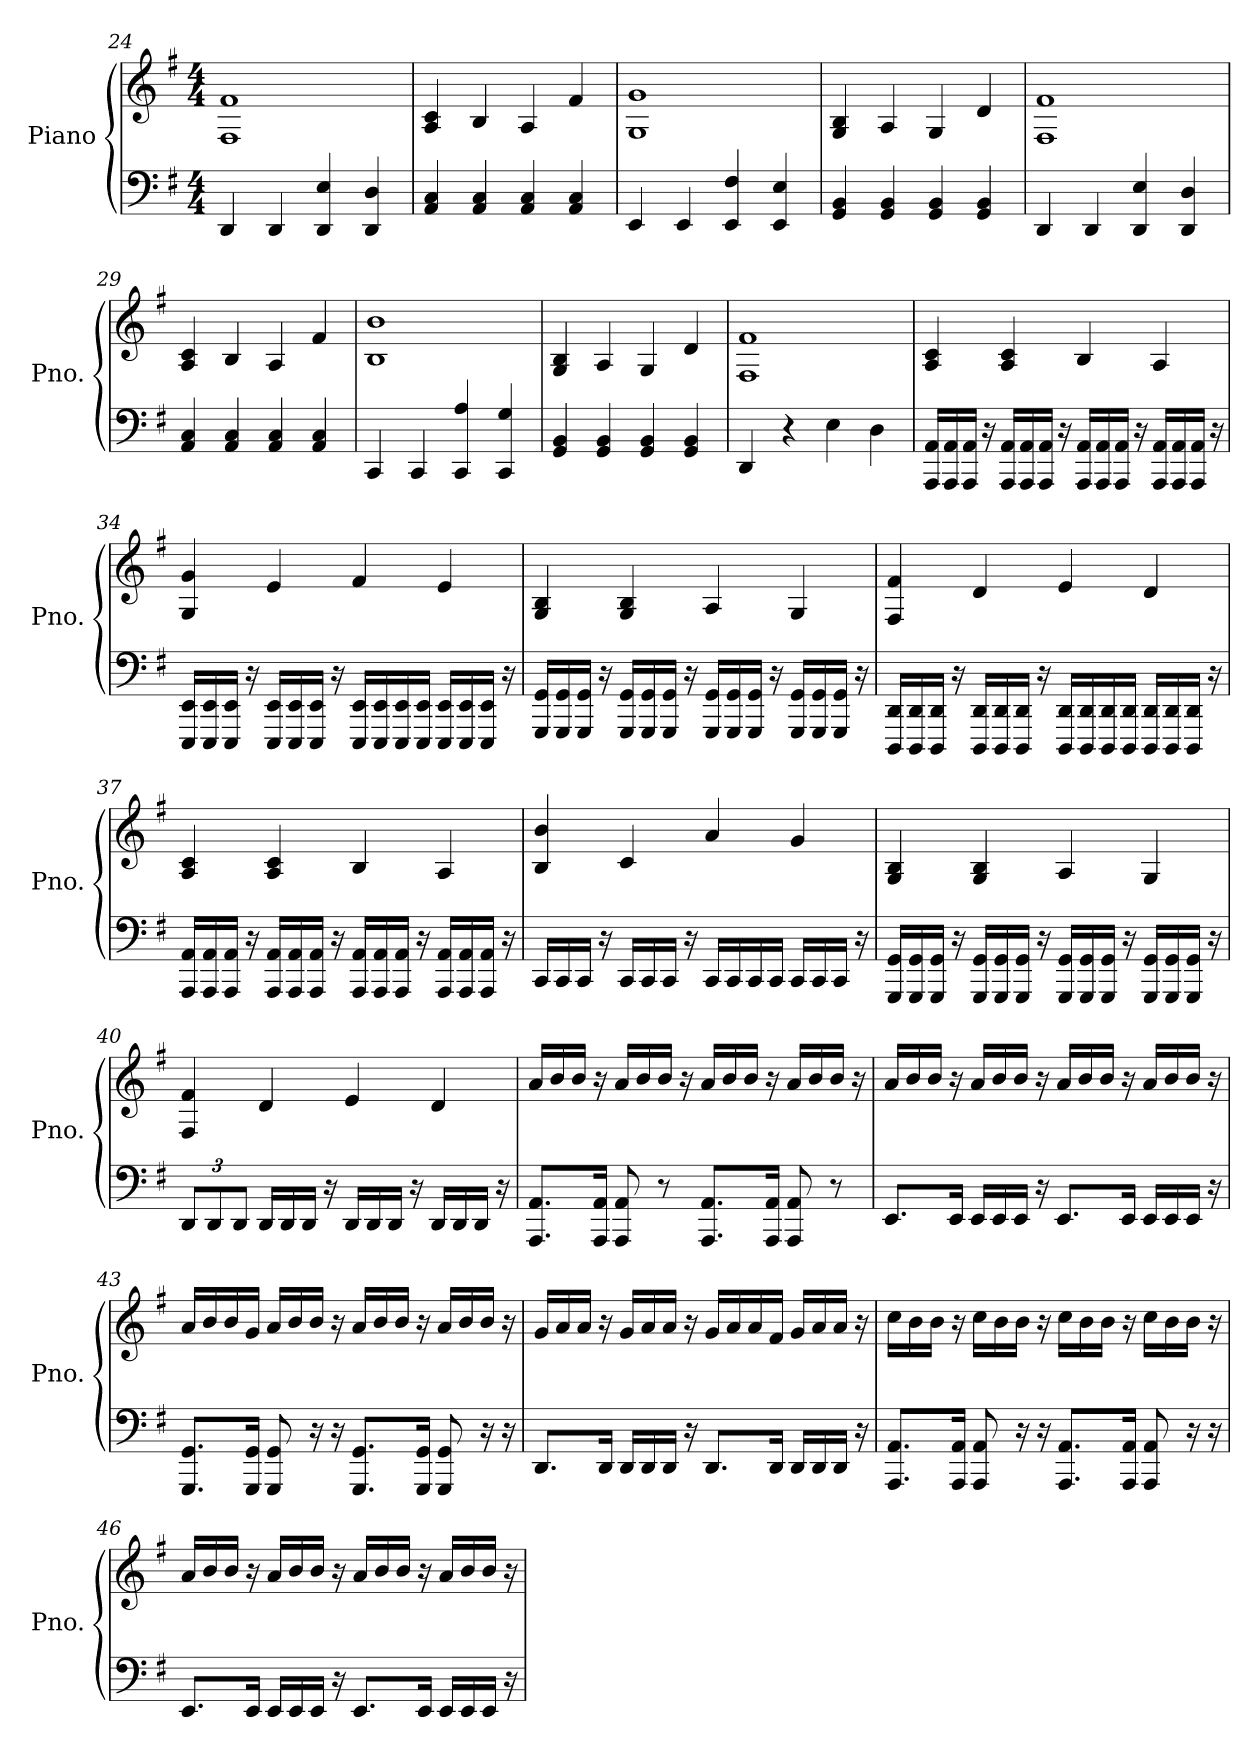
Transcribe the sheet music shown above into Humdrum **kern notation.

**kern	**kern	**dynam
*part1	*part1	*part1
*staff2	*staff1	*staff1/2
*I"Piano	*	*
*I'Pno.	*	*
*clefF4	*clefG2	*
*k[f#]	*k[f#]	*
*M4/4	*M4/4	*
=24	=24	=24
4DD/	1F# 1f#	.
4DD/	.	.
4DD/ 4E/	.	.
4DD/ 4D/	.	.
!!LO:LB:g=z
=25	=25	=25
4AA/ 4C/	4A/ 4c/	.
4AA/ 4C/	4B/	.
4AA/ 4C/	4A/	.
4AA/ 4C/	4f#/	.
=26	=26	=26
4EE/	1G 1g	.
4EE/	.	.
4EE/ 4F#/	.	.
4EE/ 4E/	.	.
=27	=27	=27
4GG/ 4BB/	4G/ 4B/	.
4GG/ 4BB/	4A/	.
4GG/ 4BB/	4G/	.
4GG/ 4BB/	4d/	.
=28	=28	=28
4DD/	1F# 1f#	.
4DD/	.	.
4DD/ 4E/	.	.
4DD/ 4D/	.	.
=29	=29	=29
4AA/ 4C/	4A/ 4c/	.
4AA/ 4C/	4B/	.
4AA/ 4C/	4A/	.
4AA/ 4C/	4f#/	.
=30	=30	=30
4CC/	1B 1b	.
4CC/	.	.
4CC/ 4A/	.	.
4CC/ 4G/	.	.
=31	=31	=31
4GG/ 4BB/	4G/ 4B/	.
4GG/ 4BB/	4A/	.
4GG/ 4BB/	4G/	.
4GG/ 4BB/	4d/	.
=32	=32	=32
4DD/	1F# 1f#	.
4r	.	.
4E\	.	.
4D\	.	.
!!LO:LB:g=z
=33	=33	=33
!	!	!LO:DY:b=2
!	!	!LO:DY:n=1:b
!	!	!LO:DY:n=2:b
16AAA/ 16AA/LL	4A/ 4c/	mf f f
16AAA/ 16AA/	.	.
16AAA/ 16AA/JJ	.	.
16r	.	.
16AAA/ 16AA/LL	4A/ 4c/	.
16AAA/ 16AA/	.	.
16AAA/ 16AA/JJ	.	.
16r	.	.
16AAA/ 16AA/LL	4B/	.
16AAA/ 16AA/	.	.
16AAA/ 16AA/JJ	.	.
16r	.	.
16AAA/ 16AA/LL	4A/	.
16AAA/ 16AA/	.	.
16AAA/ 16AA/JJ	.	.
16r	.	.
=34	=34	=34
16EEE/ 16EE/LL	4G/ 4g/	.
16EEE/ 16EE/	.	.
16EEE/ 16EE/JJ	.	.
16r	.	.
16EEE/ 16EE/LL	4e/	.
16EEE/ 16EE/	.	.
16EEE/ 16EE/JJ	.	.
16r	.	.
16EEE/ 16EE/LL	4f#/	.
16EEE/ 16EE/	.	.
16EEE/ 16EE/	.	.
16EEE/ 16EE/JJ	.	.
16EEE/ 16EE/LL	4e/	.
16EEE/ 16EE/	.	.
16EEE/ 16EE/JJ	.	.
16r	.	.
!!LO:LB:g=z
=35	=35	=35
16GGG/ 16GG/LL	4G/ 4B/	.
16GGG/ 16GG/	.	.
16GGG/ 16GG/JJ	.	.
16r	.	.
16GGG/ 16GG/LL	4G/ 4B/	.
16GGG/ 16GG/	.	.
16GGG/ 16GG/JJ	.	.
16r	.	.
16GGG/ 16GG/LL	4A/	.
16GGG/ 16GG/	.	.
16GGG/ 16GG/JJ	.	.
16r	.	.
16GGG/ 16GG/LL	4G/	.
16GGG/ 16GG/	.	.
16GGG/ 16GG/JJ	.	.
16r	.	.
=36	=36	=36
16DDD/ 16DD/LL	4F#/ 4f#/	.
16DDD/ 16DD/	.	.
16DDD/ 16DD/JJ	.	.
16r	.	.
16DDD/ 16DD/LL	4d/	.
16DDD/ 16DD/	.	.
16DDD/ 16DD/JJ	.	.
16r	.	.
16DDD/ 16DD/LL	4e/	.
16DDD/ 16DD/	.	.
16DDD/ 16DD/	.	.
16DDD/ 16DD/JJ	.	.
16DDD/ 16DD/LL	4d/	.
16DDD/ 16DD/	.	.
16DDD/ 16DD/JJ	.	.
16r	.	.
!!LO:LB:g=z
=37	=37	=37
16AAA/ 16AA/LL	4A/ 4c/	.
16AAA/ 16AA/	.	.
16AAA/ 16AA/JJ	.	.
16r	.	.
16AAA/ 16AA/LL	4A/ 4c/	.
16AAA/ 16AA/	.	.
16AAA/ 16AA/JJ	.	.
16r	.	.
16AAA/ 16AA/LL	4B/	.
16AAA/ 16AA/	.	.
16AAA/ 16AA/JJ	.	.
16r	.	.
16AAA/ 16AA/LL	4A/	.
16AAA/ 16AA/	.	.
16AAA/ 16AA/JJ	.	.
16r	.	.
=38	=38	=38
16CC/LL	4B/ 4b/	.
16CC/	.	.
16CC/JJ	.	.
16r	.	.
16CC/LL	4c/	.
16CC/	.	.
16CC/JJ	.	.
16r	.	.
16CC/LL	4a/	.
16CC/	.	.
16CC/	.	.
16CC/JJ	.	.
16CC/LL	4g/	.
16CC/	.	.
16CC/JJ	.	.
16r	.	.
!!LO:PB:g=z
=39	=39	=39
16GGG/ 16GG/LL	4G/ 4B/	.
16GGG/ 16GG/	.	.
16GGG/ 16GG/JJ	.	.
16r	.	.
16GGG/ 16GG/LL	4G/ 4B/	.
16GGG/ 16GG/	.	.
16GGG/ 16GG/JJ	.	.
16r	.	.
16GGG/ 16GG/LL	4A/	.
16GGG/ 16GG/	.	.
16GGG/ 16GG/JJ	.	.
16r	.	.
16GGG/ 16GG/LL	4G/	.
16GGG/ 16GG/	.	.
16GGG/ 16GG/JJ	.	.
16r	.	.
=40	=40	=40
*Xbrackettup	*	*
12DD/L	4F#/ 4f#/	.
12DD/	.	.
12DD/J	.	.
16DD/LL	4d/	.
16DD/	.	.
16DD/JJ	.	.
16r	.	.
16DD/LL	4e/	.
16DD/	.	.
16DD/JJ	.	.
16r	.	.
16DD/LL	4d/	.
16DD/	.	.
16DD/JJ	.	.
16r	.	.
!!LO:LB:g=z
=41	=41	=41
8.AAA/ 8.AA/L	16a/LL	.
.	16b/	.
.	16b/JJ	.
16AAA/ 16AA/Jk	16r	.
8AAA/ 8AA/	16a/LL	.
.	16b/	.
8r	16b/JJ	.
.	16r	.
8.AAA/ 8.AA/L	16a/LL	.
.	16b/	.
.	16b/JJ	.
16AAA/ 16AA/Jk	16r	.
8AAA/ 8AA/	16a/LL	.
.	16b/	.
8r	16b/JJ	.
.	16r	.
=42	=42	=42
8.EE/L	16a/LL	.
.	16b/	.
.	16b/JJ	.
16EE/Jk	16r	.
16EE/LL	16a/LL	.
16EE/	16b/	.
16EE/JJ	16b/JJ	.
16r	16r	.
8.EE/L	16a/LL	.
.	16b/	.
.	16b/JJ	.
16EE/Jk	16r	.
16EE/LL	16a/LL	.
16EE/	16b/	.
16EE/JJ	16b/JJ	.
16r	16r	.
!!LO:LB:g=z
=43	=43	=43
8.GGG/ 8.GG/L	16a/LL	.
.	16b/	.
.	16b/	.
16GGG/ 16GG/Jk	16g/JJ	.
8GGG/ 8GG/	16a/LL	.
.	16b/	.
16r	16b/JJ	.
16r	16r	.
8.GGG/ 8.GG/L	16a/LL	.
.	16b/	.
.	16b/JJ	.
16GGG/ 16GG/Jk	16r	.
8GGG/ 8GG/	16a/LL	.
.	16b/	.
16r	16b/JJ	.
16r	16r	.
=44	=44	=44
8.DD/L	16g/LL	.
.	16a/	.
.	16a/JJ	.
16DD/Jk	16r	.
16DD/LL	16g/LL	.
16DD/	16a/	.
16DD/JJ	16a/JJ	.
16r	16r	.
8.DD/L	16g/LL	.
.	16a/	.
.	16a/	.
16DD/Jk	16f#/JJ	.
16DD/LL	16g/LL	.
16DD/	16a/	.
16DD/JJ	16a/JJ	.
16r	16r	.
!!LO:LB:g=z
=45	=45	=45
8.AAA/ 8.AA/L	16cc\LL	.
.	16b\	.
.	16b\JJ	.
16AAA/ 16AA/Jk	16r	.
8AAA/ 8AA/	16cc\LL	.
.	16b\	.
16r	16b\JJ	.
16r	16r	.
8.AAA/ 8.AA/L	16cc\LL	.
.	16b\	.
.	16b\JJ	.
16AAA/ 16AA/Jk	16r	.
8AAA/ 8AA/	16cc\LL	.
.	16b\	.
16r	16b\JJ	.
16r	16r	.
=46	=46	=46
8.EE/L	16a/LL	.
.	16b/	.
.	16b/JJ	.
16EE/Jk	16r	.
16EE/LL	16a/LL	.
16EE/	16b/	.
16EE/JJ	16b/JJ	.
16r	16r	.
8.EE/L	16a/LL	.
.	16b/	.
.	16b/JJ	.
16EE/Jk	16r	.
16EE/LL	16a/LL	.
16EE/	16b/	.
16EE/JJ	16b/JJ	.
16r	16r	.
=	=	=
*-	*-	*-
